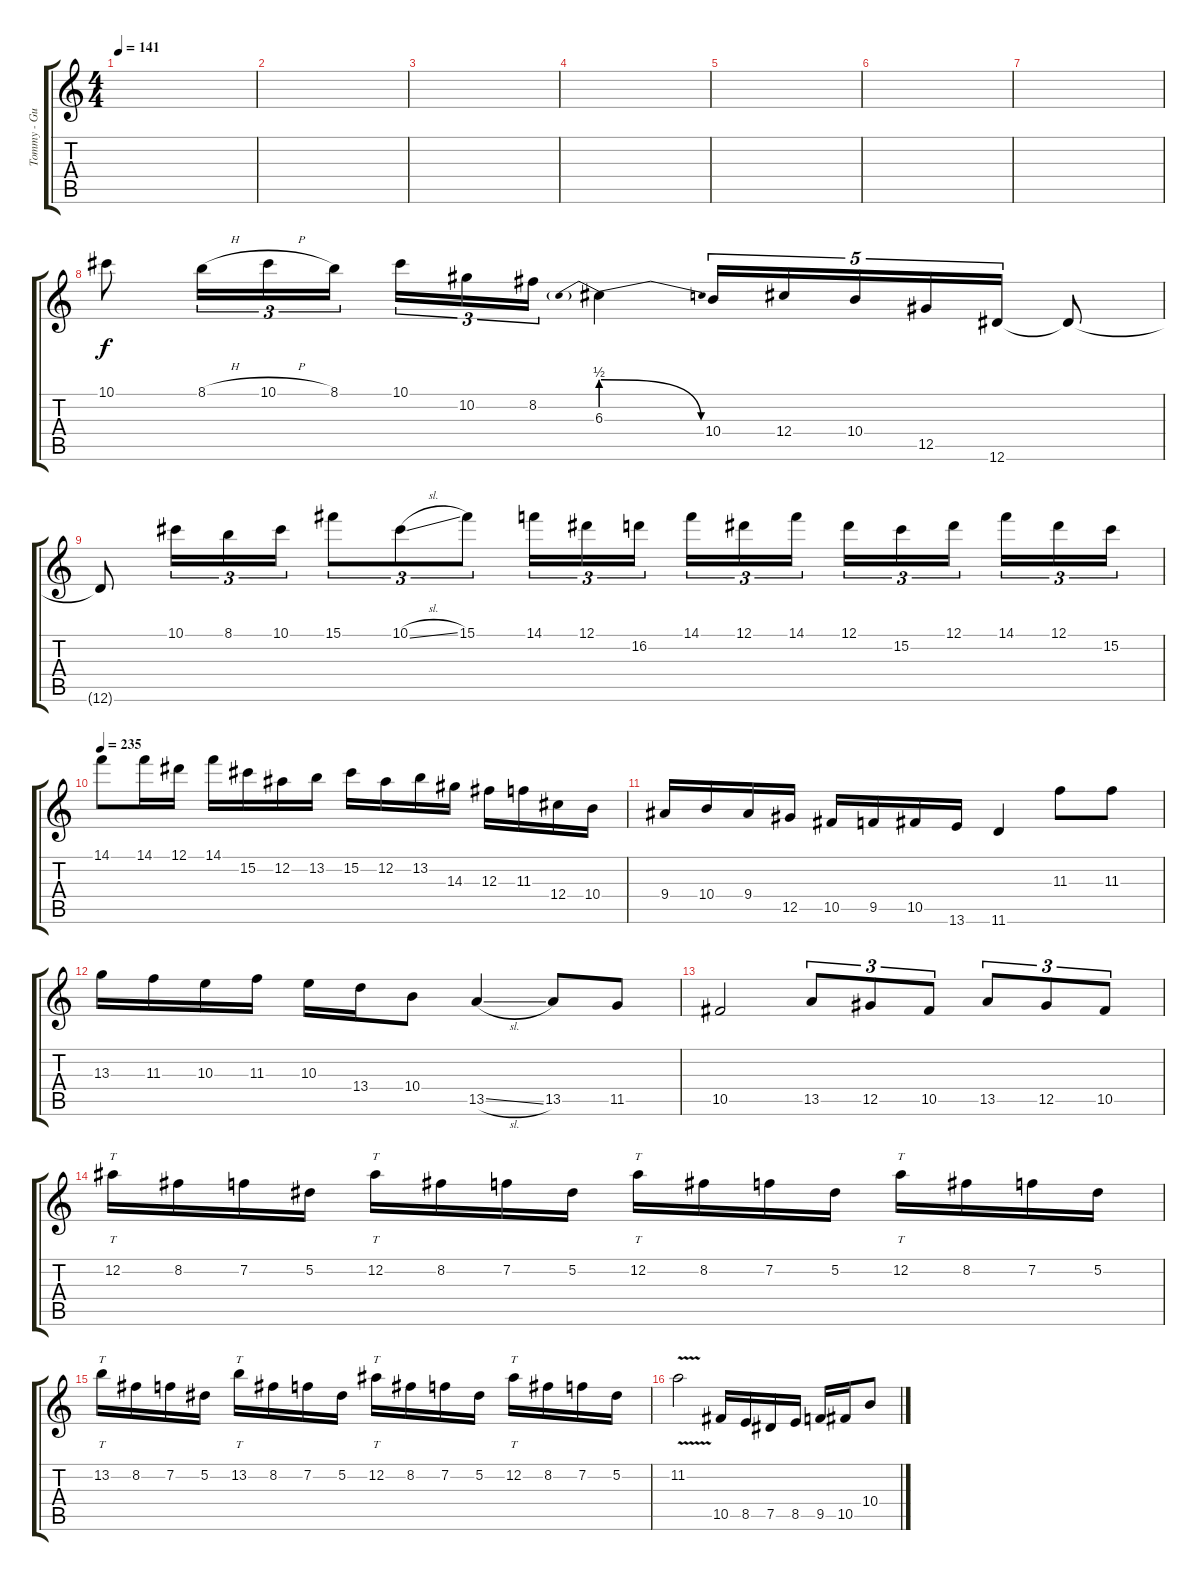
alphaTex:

\track ("Tommy - Guitar 1" "Tommy - Gu") {instrument distortionguitar}
\staff {score tabs}
\tuning (Eb4 Bb3 Gb3 Db3 Ab2 Eb2) {hide}
\ts (4 4)
\tempo 141
\clef g2
\ks c
|
|
|
|
|
|
|
10.1.8{balance 11} 8.1{h}.16{tu (3 2)} 10.1{h}.16{tu (3 2)} 8.1.16{tu (3 2)} 10.1.16{tu (3 2)} 10.2.16{tu (3 2)} 8.2.16{tu (3 2)} 6.3{be (prebendrelease 0 2 60 0)}.4 10.4.16{tu (5 4)} 12.4.16{tu (5 4)} 10.4.16{tu (5 4)} 12.5.16{tu (5 4)} 12.6.16{tu (5 4)} 12.6{t}.8 |
12.6{t}.8 10.1.16{tu (3 2)} 8.1.16{tu (3 2)} 10.1.16{tu (3 2)} 15.1.8{tu (3 2)} 10.1{sl}.8{tu (3 2)} 15.1.8{tu (3 2)} 14.1.16{tu (3 2)} 12.1.16{tu (3 2)} 16.2.16{tu (3 2) beam splitsecondary} 14.1.16{tu (3 2)} 12.1.16{tu (3 2)} 14.1.16{tu (3 2)} 12.1.16{tu (3 2)} 15.2.16{tu (3 2)} 12.1.16{tu (3 2) beam splitsecondary} 14.1.16{tu (3 2)} 12.1.16{tu (3 2)} 15.2.16{tu (3 2)} |
\tempo 235
14.1.8 14.1.16 12.1.16 14.1.16 15.2.16 12.2.16 13.2.16 15.2.16 12.2.16 13.2.16 14.3.16 12.3.16 11.3.16 12.4.16 10.4.16 |
9.4.16 10.4.16 9.4.16 12.5.16 10.5.16 9.5.16 10.5.16 13.6.16 11.6.4 11.3.8 11.3.8 |
13.3.16 11.3.16 10.3.16 11.3.16 10.3.16 13.4.16 10.4.8 13.5{sl}.4 13.5.8 11.5.8 |
10.5.2 13.5.8{tu (3 2)} 12.5.8{tu (3 2)} 10.5.8{tu (3 2)} 13.5.8{tu (3 2)} 12.5.8{tu (3 2)} 10.5.8{tu (3 2)} |
12.2.16{tt} 8.2.16 7.2.16 5.2.16 12.2.16{tt} 8.2.16 7.2.16 5.2.16 12.2.16{tt} 8.2.16 7.2.16 5.2.16 12.2.16{tt} 8.2.16 7.2.16 5.2.16 |
13.2.16{tt} 8.2.16 7.2.16 5.2.16 13.2.16{tt} 8.2.16 7.2.16 5.2.16 12.2.16{tt} 8.2.16 7.2.16 5.2.16 12.2.16{tt} 8.2.16 7.2.16 5.2.16 |
11.2{v}.2 10.5.16 8.5.16 7.5.16 8.5.16 9.5.16 10.5.16 10.4.8
